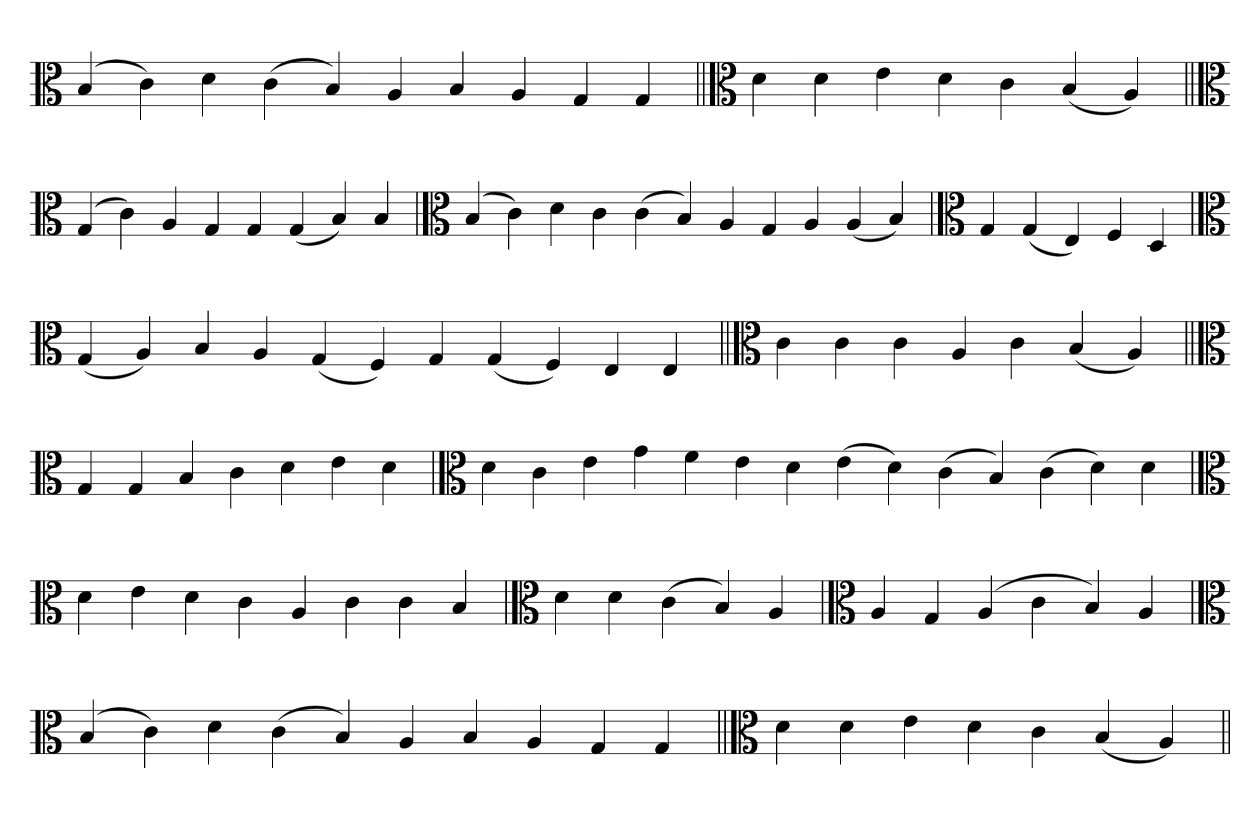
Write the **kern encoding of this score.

**kern
*part1
*staff1
*clefC3
=
(4B
4c)
4d
(4c
4B)
4A
4B
4A
4G
4G
=||
*clefC3
4d
4d
4e
4d
4c
(4B
4A)
=||
*clefC3
(4G
4c)
4A
4G
4G
(4G
4B)
4B
=`
*clefC3
(4B
4c)
4d
4c
(4c
4B)
4A
4G
4A
(4A
4B)
='
*clefC3
4G
(4G
4E)
4F
4D
=`
*clefC3
(4G
4A)
4B
4A
(4G
4F)
4G
(4G
4F)
4E
4E
=||
*clefC3
4c
4c
4c
4A
4c
(4B
4A)
=||
*clefC3
4G
4G
4B
4c
4d
4e
4d
=`
*clefC3
4d
4c
4e
4g
4f
4e
4d
(4e
4d)
(4c
4B)
(4c
4d)
4d
='
*clefC3
4d
4e
4d
4c
4A
4c
4c
4B
=`
*clefC3
4d
4d
(4c
4B)
4A
='
*clefC3
4A
4G
(4A
4c
4B)
4A
=`
*clefC3
(4B
4c)
4d
(4c
4B)
4A
4B
4A
4G
4G
=||
*clefC3
4d
4d
4e
4d
4c
(4B
4A)
=||
*-
